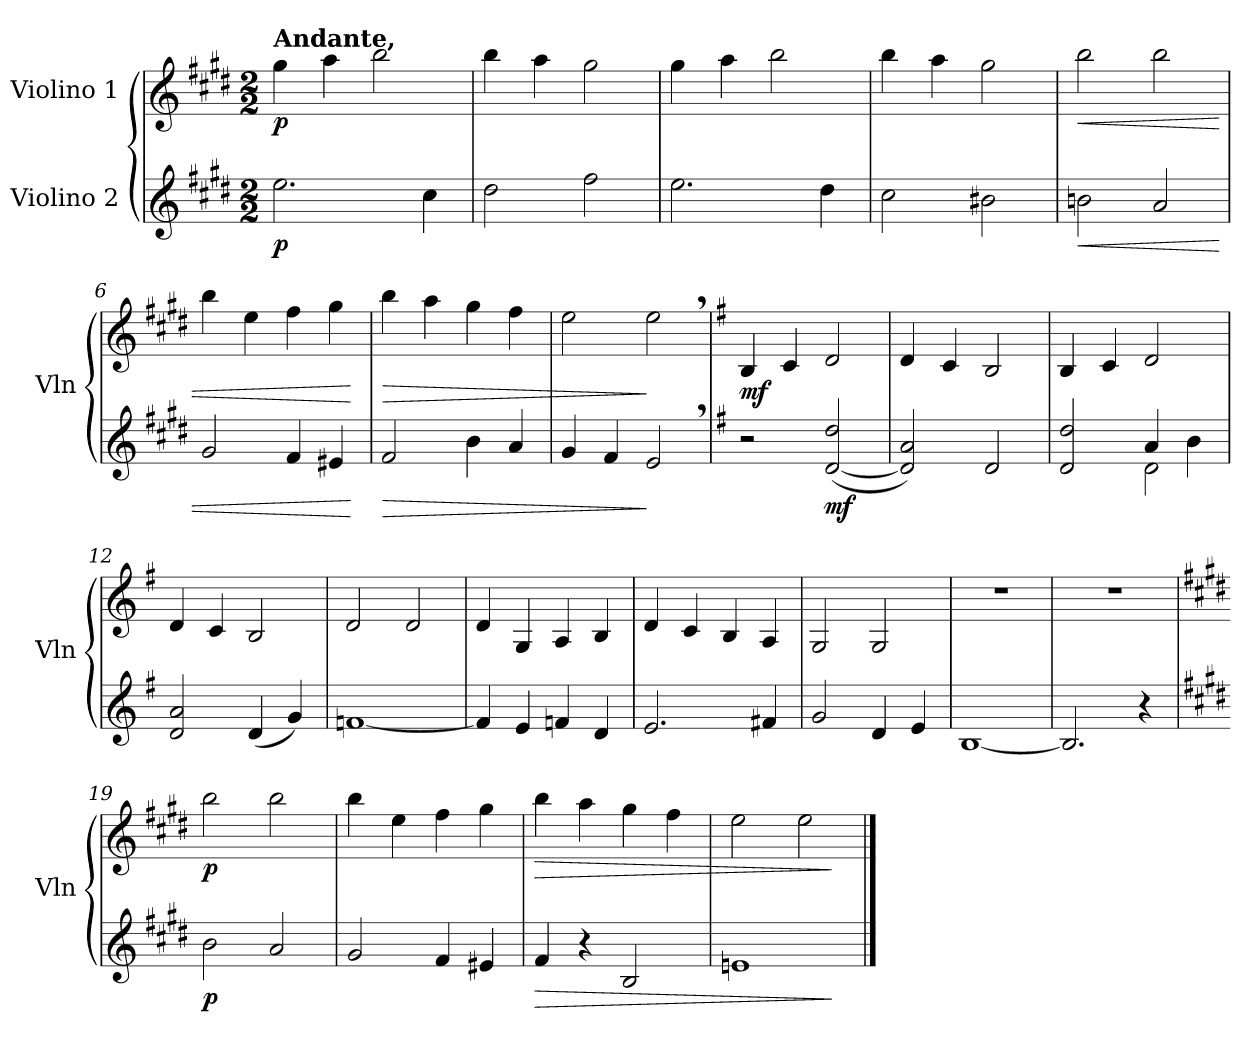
**kern	**dynam	**kern	**dynam
*part2	*part2	*part1	*part1
*staff2	*staff2	*staff1	*staff1
*I"Violino 2	*	*I"Violino 1	*
*I'Vln	*	*I'Vln	*
*clefG2	*	*clefG2	*
*k[f#c#g#d#]	*	*k[f#c#g#d#]	*
*M2/2	*	*M2/2	*
*MM104	*	*MM104	*
=1	=1	=1	=1
!	!	!LO:TX:a:B:t=Andante,	!
!	!LO:DY:b	!	!LO:DY:b
2.ee\	p	4gg#\	p
.	.	4aa\	.
.	.	2bb\	.
4cc#\	.	.	.
=2	=2	=2	=2
2dd#\	.	4bb\	.
.	.	4aa\	.
2ff#\	.	2gg#\	.
=3	=3	=3	=3
2.ee\	.	4gg#\	.
.	.	4aa\	.
.	.	2bb\	.
4dd#\	.	.	.
=4	=4	=4	=4
2cc#\	.	4bb\	.
.	.	4aa\	.
2b#X\	.	2gg#\	.
=5	=5	=5	=5
!	!LO:HP:b	!	!LO:HP:b
2bn\	<	2bb\	<
2a/	.	2bb\	.
=6	=6	=6	=6
2g#/	.	4bb\	.
.	.	4ee\	.
4f#/	.	4ff#\	.
4e#X/	.	4gg#\	.
.	[	.	[
=7	=7	=7	=7
!	!LO:HP:b	!	!LO:HP:b
2f#/	>	4bb\	>
.	.	4aa\	.
4b\	.	4gg#\	.
4a/	.	4ff#\	.
=8	=8	=8	=8
4g#/	.	2ee\	.
4f#/	.	.	.
2e,/	]	2ee,\	]
!!LO:LB:g=z
=9	=9	=9	=9
*k[f#]	*	*k[f#]	*
!	!	!	!LO:DY:b
2r	.	4B/	mf
.	.	4c/	.
!	!LO:DY:b	!	!
(>[2d/ 2dd/	mf	2d/	.
=10	=10	=10	=10
2d/] 2a/)	.	4d/	.
.	.	4c/	.
2d/	.	2B/	.
=11	=11	=11	=11
*^	*	*	*
2d/ 2dd/	2ryy	.	4B/	.
.	.	.	4c/	.
4a/	2d\	.	2d/	.
4b\	.	.	.	.
*v	*v	*	*	*
=12	=12	=12	=12
2d/ 2a/	.	4d/	.
.	.	4c/	.
(<4d/	.	2B/	.
4g/)	.	.	.
=13	=13	=13	=13
[1fn	.	2d/	.
.	.	2d/	.
=14	=14	=14	=14
4f/]	.	4d/	.
4e/	.	4G/	.
4fn/	.	4A/	.
4d/	.	4B/	.
=15	=15	=15	=15
2.e/	.	4d/	.
.	.	4c/	.
.	.	4B/	.
4f#X/	.	4A/	.
!!LO:LB:g=z
=16	=16	=16	=16
2g/	.	2G/	.
4d/	.	2G/	.
4e/	.	.	.
=17	=17	=17	=17
[1B	.	1r	.
=18	=18	=18	=18
2.B/]	.	1r	.
4r	.	.	.
=19	=19	=19	=19
*k[f#c#g#d#]	*	*k[f#c#g#d#]	*
!	!LO:DY:b	!	!LO:DY:b
2b\	p	2bb\	p
2a/	.	2bb\	.
=20	=20	=20	=20
2g#/	.	4bb\	.
.	.	4ee\	.
4f#/	.	4ff#\	.
4e#X/	.	4gg#\	.
=21	=21	=21	=21
!	!LO:HP:b	!	!LO:HP:b
4f#/	>	4bb\	>
4r	.	4aa\	.
2B/	.	4gg#\	.
.	.	4ff#\	.
=22	=22	=22	=22
1en	.	2ee\	.
.	.	2ee\	.
.	]	.	]
==	==	==	==
*-	*-	*-	*-
